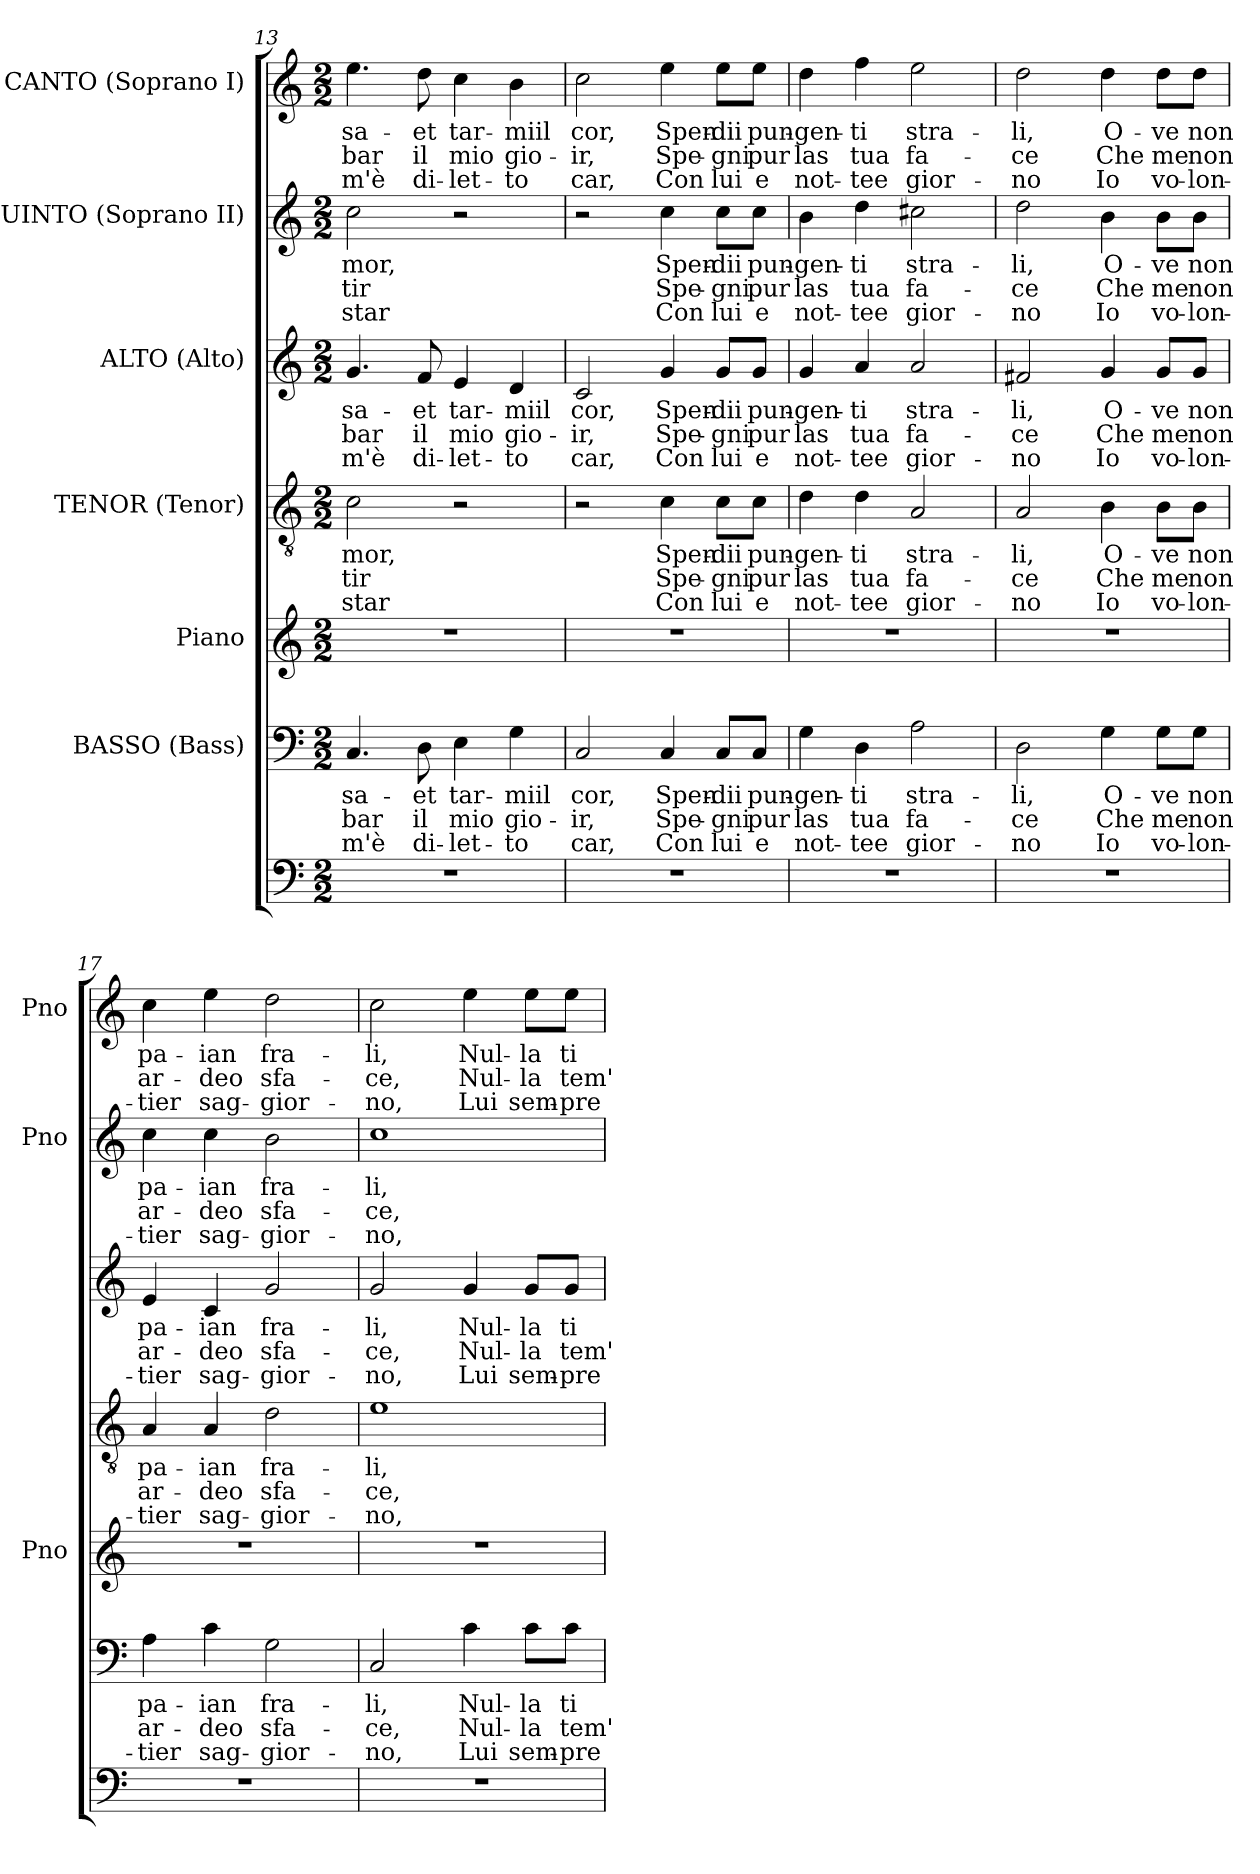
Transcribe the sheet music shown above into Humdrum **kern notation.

**kern	**kern	**text	**text	**text	**kern	**kern	**text	**text	**text	**kern	**text	**text	**text	**kern	**text	**text	**text	**kern	**text	**text	**text
*part7	*part6	*part6	*part6	*part6	*part5	*part4	*part4	*part4	*part4	*part3	*part3	*part3	*part3	*part2	*part2	*part2	*part2	*part1	*part1	*part1	*part1
*staff7	*staff6	*staff6	*staff6	*staff6	*staff5	*staff4	*staff4	*staff4	*staff4	*staff3	*staff3	*staff3	*staff3	*staff2	*staff2	*staff2	*staff2	*staff1	*staff1	*staff1	*staff1
*	*I"BASSO (Bass)	*	*	*	*I"Piano	*I"TENOR (Tenor)	*	*	*	*I"ALTO (Alto)	*	*	*	*I"QUINTO (Soprano II)	*	*	*	*I"CANTO (Soprano I)	*	*	*
*	*	*	*	*	*I'Pno	*	*	*	*	*	*	*	*	*I'Pno	*	*	*	*I'Pno	*	*	*
*clefF4	*clefF4	*	*	*	*clefG2	*clefGv2	*	*	*	*clefG2	*	*	*	*clefG2	*	*	*	*clefG2	*	*	*
*k[]	*k[]	*	*	*	*k[]	*k[]	*	*	*	*k[]	*	*	*	*k[]	*	*	*	*k[]	*	*	*
*C:	*C:	*	*	*	*C:	*C:	*	*	*	*C:	*	*	*	*C:	*	*	*	*C:	*	*	*
*M2/2	*M2/2	*	*	*	*M2/2	*M2/2	*	*	*	*M2/2	*	*	*	*M2/2	*	*	*	*M2/2	*	*	*
=13	=13	=13	=13	=13	=13	=13	=13	=13	=13	=13	=13	=13	=13	=13	=13	=13	=13	=13	=13	=13	=13
1r	4.C/	sa-	-bar	m'è	1r	2c\	-mor,	-tir	star	4.g/	sa-	-bar	m'è	2cc\	-mor,	-tir	star	4.ee\	sa-	-bar	m'è
.	8D\	-et	il	di-	.	.	.	.	.	8f/	-et	il	di-	.	.	.	.	8dd\	-et	il	di-
.	4E\	tar-	mio	-let-	.	2r	.	.	.	4e/	tar-	mio	-let-	2r	.	.	.	4cc\	tar-	mio	-let-
.	4G\	-miil	gio-	-to	.	.	.	.	.	4d/	-miil	gio-	-to	.	.	.	.	4b\	-miil	gio-	-to
=14	=14	=14	=14	=14	=14	=14	=14	=14	=14	=14	=14	=14	=14	=14	=14	=14	=14	=14	=14	=14	=14
1r	2C/	cor,	-ir,	car,	1r	2r	.	.	.	2c/	cor,	-ir,	car,	2r	.	.	.	2cc\	cor,	-ir,	car,
.	4C/	Spen-	Spe-	Con	.	4c\	Spen-	Spe-	Con	4g/	Spen-	Spe-	Con	4cc\	Spen-	Spe-	Con	4ee\	Spen-	Spe-	Con
.	8C/L	-dii	-gni	lui	.	8c\L	-dii	-gni	lui	8g/L	-dii	-gni	lui	8cc\L	-dii	-gni	lui	8ee\L	-dii	-gni	lui
.	8C/J	pun-	pur	e	.	8c\J	pun-	pur	e	8g/J	pun-	pur	e	8cc\J	pun-	pur	e	8ee\J	pun-	pur	e
!!LO:LB:g=z
=15	=15	=15	=15	=15	=15	=15	=15	=15	=15	=15	=15	=15	=15	=15	=15	=15	=15	=15	=15	=15	=15
1r	4G\	-gen-	las	not-	1r	4d\	-gen-	las	not-	4g/	-gen-	las	not-	4b\	-gen-	las	not-	4dd\	-gen-	las	not-
.	4D\	-ti	tua	-tee	.	4d\	-ti	tua	-tee	4a/	-ti	tua	-tee	4dd\	-ti	tua	-tee	4ff\	-ti	tua	-tee
.	2A\	stra-	fa-	gior-	.	2A/	stra-	fa-	gior-	2a/	stra-	fa-	gior-	2cc#X\	stra-	fa-	gior-	2ee\	stra-	fa-	gior-
=16	=16	=16	=16	=16	=16	=16	=16	=16	=16	=16	=16	=16	=16	=16	=16	=16	=16	=16	=16	=16	=16
1r	2D\	-li,	-ce	-no	1r	2A/	-li,	-ce	-no	2f#X/	-li,	-ce	-no	2dd\	-li,	-ce	-no	2dd\	-li,	-ce	-no
.	4G\	O-	Che	Io	.	4B\	O-	Che	Io	4g/	O-	Che	Io	4b\	O-	Che	Io	4dd\	O-	Che	Io
.	8G\L	-ve	me	vo-	.	8B\L	-ve	me	vo-	8g/L	-ve	me	vo-	8b\L	-ve	me	vo-	8dd\L	-ve	me	vo-
.	8G\J	non	non	-lon-	.	8B\J	non	non	-lon-	8g/J	non	non	-lon-	8b\J	non	non	-lon-	8dd\J	non	non	-lon-
=17	=17	=17	=17	=17	=17	=17	=17	=17	=17	=17	=17	=17	=17	=17	=17	=17	=17	=17	=17	=17	=17
1r	4A\	pa-	ar-	-tier	1r	4A/	pa-	ar-	-tier	4e/	pa-	ar-	-tier	4cc\	pa-	ar-	-tier	4cc\	pa-	ar-	-tier
.	4c\	-ian	-deo	sag-	.	4A/	-ian	-deo	sag-	4c/	-ian	-deo	sag-	4cc\	-ian	-deo	sag-	4ee\	-ian	-deo	sag-
.	2G\	fra-	sfa-	-gior-	.	2d\	fra-	sfa-	-gior-	2g/	fra-	sfa-	-gior-	2b\	fra-	sfa-	-gior-	2dd\	fra-	sfa-	-gior-
=18	=18	=18	=18	=18	=18	=18	=18	=18	=18	=18	=18	=18	=18	=18	=18	=18	=18	=18	=18	=18	=18
1r	2C/	-li,	-ce,	-no,	1r	1e	-li,	-ce,	-no,	2g/	-li,	-ce,	-no,	1cc	-li,	-ce,	-no,	2cc\	-li,	-ce,	-no,
.	4c\	Nul-	Nul-	Lui	.	.	.	.	.	4g/	Nul-	Nul-	Lui	.	.	.	.	4ee\	Nul-	Nul-	Lui
.	8c\L	-la	-la	sem-	.	.	.	.	.	8g/L	-la	-la	sem-	.	.	.	.	8ee\L	-la	-la	sem-
.	8c\J	ti	tem'	-pre	.	.	.	.	.	8g/J	ti	tem'	-pre	.	.	.	.	8ee\J	ti	tem'	-pre
=	=	=	=	=	=	=	=	=	=	=	=	=	=	=	=	=	=	=	=	=	=
*-	*-	*-	*-	*-	*-	*-	*-	*-	*-	*-	*-	*-	*-	*-	*-	*-	*-	*-	*-	*-	*-
